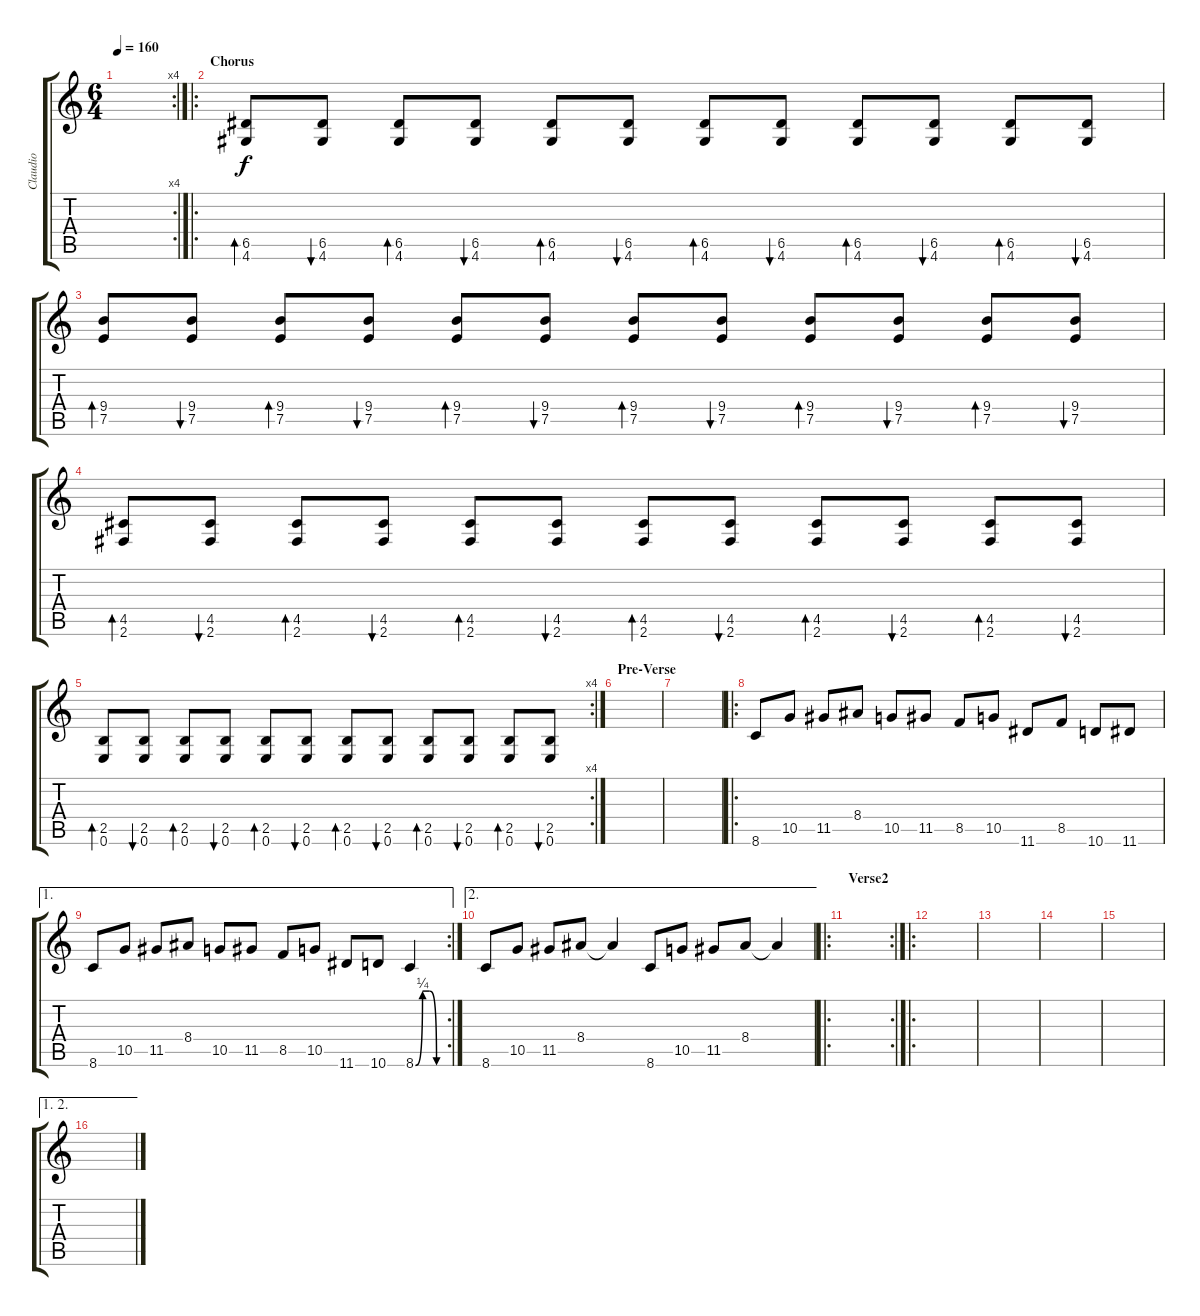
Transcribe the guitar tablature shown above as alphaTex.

\track ("Claudio" "Claudio") {instrument distortionguitar}
\staff {score tabs}
\tuning (E4 B3 G3 D3 A2 E2) {hide}
\rc 4
\ts (6 4)
\tempo 160
\clef g2
\ks c
|
\ro
\section ("" "Chorus")
(6.5 4.6).8{bd 60} (6.5 4.6).8{bu 60} (6.5 4.6).8{bd 60} (6.5 4.6).8{bu 60} (6.5 4.6).8{bd 60} (6.5 4.6).8{bu 60} (6.5 4.6).8{bd 60} (6.5 4.6).8{bu 60} (6.5 4.6).8{bd 60} (6.5 4.6).8{bu 60} (6.5 4.6).8{bd 60} (6.5 4.6).8{bu 60} |
(9.4 7.5).8{bd 60} (9.4 7.5).8{bu 60} (9.4 7.5).8{bd 60} (9.4 7.5).8{bu 60} (9.4 7.5).8{bd 60} (9.4 7.5).8{bu 60} (9.4 7.5).8{bd 60} (9.4 7.5).8{bu 60} (9.4 7.5).8{bd 60} (9.4 7.5).8{bu 60} (9.4 7.5).8{bd 60} (9.4 7.5).8{bu 60} |
(4.5 2.6).8{bd 60} (4.5 2.6).8{bu 60} (4.5 2.6).8{bd 60} (4.5 2.6).8{bu 60} (4.5 2.6).8{bd 60} (4.5 2.6).8{bu 60} (4.5 2.6).8{bd 60} (4.5 2.6).8{bu 60} (4.5 2.6).8{bd 60} (4.5 2.6).8{bu 60} (4.5 2.6).8{bd 60} (4.5 2.6).8{bu 60} |
\rc 4
(2.5 0.6).8{bd 60} (2.5 0.6).8{bu 60} (2.5 0.6).8{bd 60} (2.5 0.6).8{bu 60} (2.5 0.6).8{bd 60} (2.5 0.6).8{bu 60} (2.5 0.6).8{bd 60} (2.5 0.6).8{bu 60} (2.5 0.6).8{bd 60} (2.5 0.6).8{bu 60} (2.5 0.6).8{bd 60} (2.5 0.6).8{bu 60} |
\section ("" "Pre-Verse")
|
|
\ro
8.6.8 10.5.8 11.5.8 8.4.8 10.5.8 11.5.8 8.5.8 10.5.8 11.6.8 8.5.8 10.6.8 11.6.8 |
\ae 1
\rc 2
8.6.8 10.5.8 11.5.8 8.4.8 10.5.8 11.5.8 8.5.8 10.5.8 11.6.8 10.6.8 8.6{be (custom 0 0 15 1 30 1 45 0 60 0)}.4 |
\ae 2
8.6.8 10.5.8 11.5.8 8.4.8 8.4{t}.4 8.6.8 10.5.8 11.5.8 8.4.8 8.4{t}.4 |
\ro
\rc 2
\section ("" "Verse2")
|
\ro
|
|
|
|
\ae (1 2)
